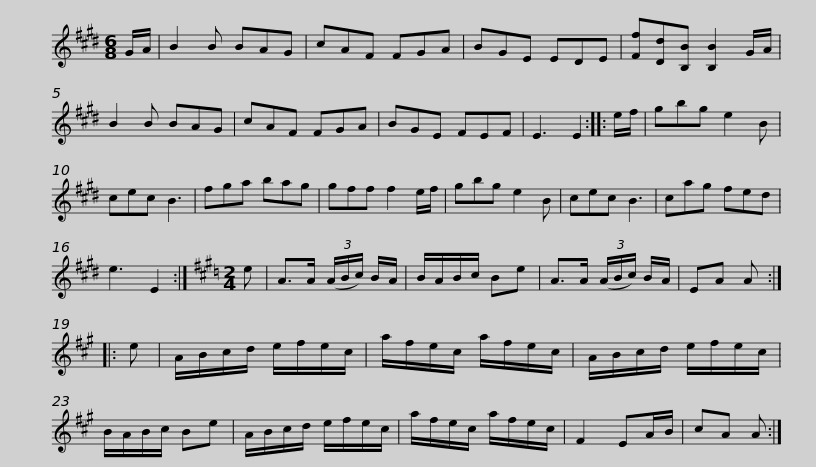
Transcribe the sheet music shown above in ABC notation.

X:1
L:1/8
M:6/8
I:linebreak $
K:E
V:1 treble
V:1
 G/A/ | B2 B BAG | cAF FGA | BGE EDE | [Ff][Dd][B,B] [B,B]2 G/A/ | %5
 B2 B BAG | cAF FGA | BGE FEF |$ E3 E2 :: e/f/ | %10
 gbg e2 B | cec B3 | fga bag | gff f2 e/f/ | gbg e2 B | %15
 cec B3 |$ cag fed | e3 E2 :|[K:A][M:2/4] e | A>A (3(A/B/c/) B/A/ | %20
 B/A/B/c/ Be | A>A (3(A/B/c/) B/A/ | EA A :: e |$ A/B/c/d/ e/f/e/c/ | %25
 a/f/e/c/ a/f/e/c/ | A/B/c/d/ e/f/e/c/ | B/A/B/c/ Be | A/B/c/d/ e/f/e/c/ | a/f/e/c/ a/f/e/c/ |$ %30
 F2 EA/B/ | cA A :| %32
